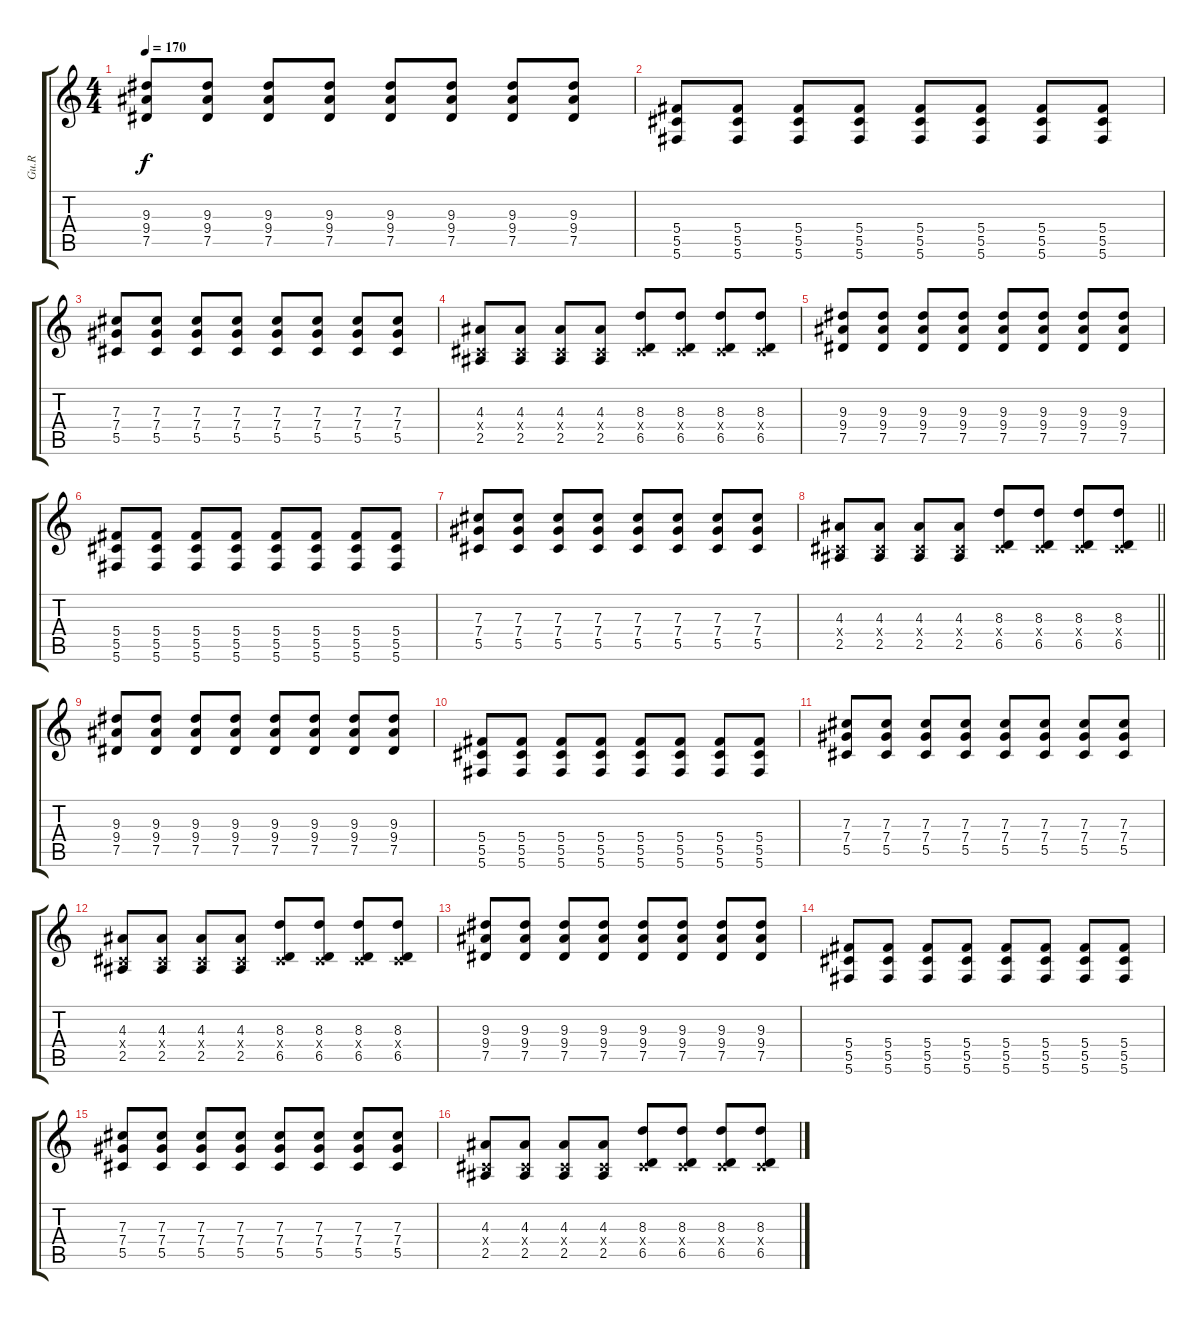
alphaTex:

\track ("Gu.R" "Gu.R") {instrument distortionguitar}
\staff {score tabs}
\tuning (Eb4 Bb3 Gb3 Db3 Ab2 Db2) {hide}
\ts (4 4)
\tempo 170
\clef g2
\ks c
(9.3 9.4 7.5).8{dy f} (9.3 9.4 7.5).8 (9.3 9.4 7.5).8 (9.3 9.4 7.5).8 (9.3 9.4 7.5).8 (9.3 9.4 7.5).8 (9.3 9.4 7.5).8 (9.3 9.4 7.5).8 |
(5.4 5.5 5.6).8 (5.4 5.5 5.6).8 (5.4 5.5 5.6).8 (5.4 5.5 5.6).8 (5.4 5.5 5.6).8 (5.4 5.5 5.6).8 (5.4 5.5 5.6).8 (5.4 5.5 5.6).8 |
(7.3 7.4 5.5).8 (7.3 7.4 5.5).8 (7.3 7.4 5.5).8 (7.3 7.4 5.5).8 (7.3 7.4 5.5).8 (7.3 7.4 5.5).8 (7.3 7.4 5.5).8 (7.3 7.4 5.5).8 |
(4.3 0.4{x} 2.5).8 (4.3 0.4{x} 2.5).8 (4.3 0.4{x} 2.5).8 (4.3 0.4{x} 2.5).8 (8.3 0.4{x} 6.5).8 (8.3 0.4{x} 6.5).8 (8.3 0.4{x} 6.5).8 (8.3 0.4{x} 6.5).8 |
(9.3 9.4 7.5).8 (9.3 9.4 7.5).8 (9.3 9.4 7.5).8 (9.3 9.4 7.5).8 (9.3 9.4 7.5).8 (9.3 9.4 7.5).8 (9.3 9.4 7.5).8 (9.3 9.4 7.5).8 |
(5.4 5.5 5.6).8 (5.4 5.5 5.6).8 (5.4 5.5 5.6).8 (5.4 5.5 5.6).8 (5.4 5.5 5.6).8 (5.4 5.5 5.6).8 (5.4 5.5 5.6).8 (5.4 5.5 5.6).8 |
(7.3 7.4 5.5).8 (7.3 7.4 5.5).8 (7.3 7.4 5.5).8 (7.3 7.4 5.5).8 (7.3 7.4 5.5).8 (7.3 7.4 5.5).8 (7.3 7.4 5.5).8 (7.3 7.4 5.5).8 |
\barLineRight lightlight
(4.3 0.4{x} 2.5).8 (4.3 0.4{x} 2.5).8 (4.3 0.4{x} 2.5).8 (4.3 0.4{x} 2.5).8 (8.3 0.4{x} 6.5).8 (8.3 0.4{x} 6.5).8 (8.3 0.4{x} 6.5).8 (8.3 0.4{x} 6.5).8 |
(9.3 9.4 7.5).8 (9.3 9.4 7.5).8 (9.3 9.4 7.5).8 (9.3 9.4 7.5).8 (9.3 9.4 7.5).8 (9.3 9.4 7.5).8 (9.3 9.4 7.5).8 (9.3 9.4 7.5).8 |
(5.4 5.5 5.6).8 (5.4 5.5 5.6).8 (5.4 5.5 5.6).8 (5.4 5.5 5.6).8 (5.4 5.5 5.6).8 (5.4 5.5 5.6).8 (5.4 5.5 5.6).8 (5.4 5.5 5.6).8 |
(7.3 7.4 5.5).8 (7.3 7.4 5.5).8 (7.3 7.4 5.5).8 (7.3 7.4 5.5).8 (7.3 7.4 5.5).8 (7.3 7.4 5.5).8 (7.3 7.4 5.5).8 (7.3 7.4 5.5).8 |
(4.3 0.4{x} 2.5).8 (4.3 0.4{x} 2.5).8 (4.3 0.4{x} 2.5).8 (4.3 0.4{x} 2.5).8 (8.3 0.4{x} 6.5).8 (8.3 0.4{x} 6.5).8 (8.3 0.4{x} 6.5).8 (8.3 0.4{x} 6.5).8 |
(9.3 9.4 7.5).8 (9.3 9.4 7.5).8 (9.3 9.4 7.5).8 (9.3 9.4 7.5).8 (9.3 9.4 7.5).8 (9.3 9.4 7.5).8 (9.3 9.4 7.5).8 (9.3 9.4 7.5).8 |
(5.4 5.5 5.6).8 (5.4 5.5 5.6).8 (5.4 5.5 5.6).8 (5.4 5.5 5.6).8 (5.4 5.5 5.6).8 (5.4 5.5 5.6).8 (5.4 5.5 5.6).8 (5.4 5.5 5.6).8 |
(7.3 7.4 5.5).8 (7.3 7.4 5.5).8 (7.3 7.4 5.5).8 (7.3 7.4 5.5).8 (7.3 7.4 5.5).8 (7.3 7.4 5.5).8 (7.3 7.4 5.5).8 (7.3 7.4 5.5).8 |
(4.3 0.4{x} 2.5).8 (4.3 0.4{x} 2.5).8 (4.3 0.4{x} 2.5).8 (4.3 0.4{x} 2.5).8 (8.3 0.4{x} 6.5).8 (8.3 0.4{x} 6.5).8 (8.3 0.4{x} 6.5).8 (8.3 0.4{x} 6.5).8
